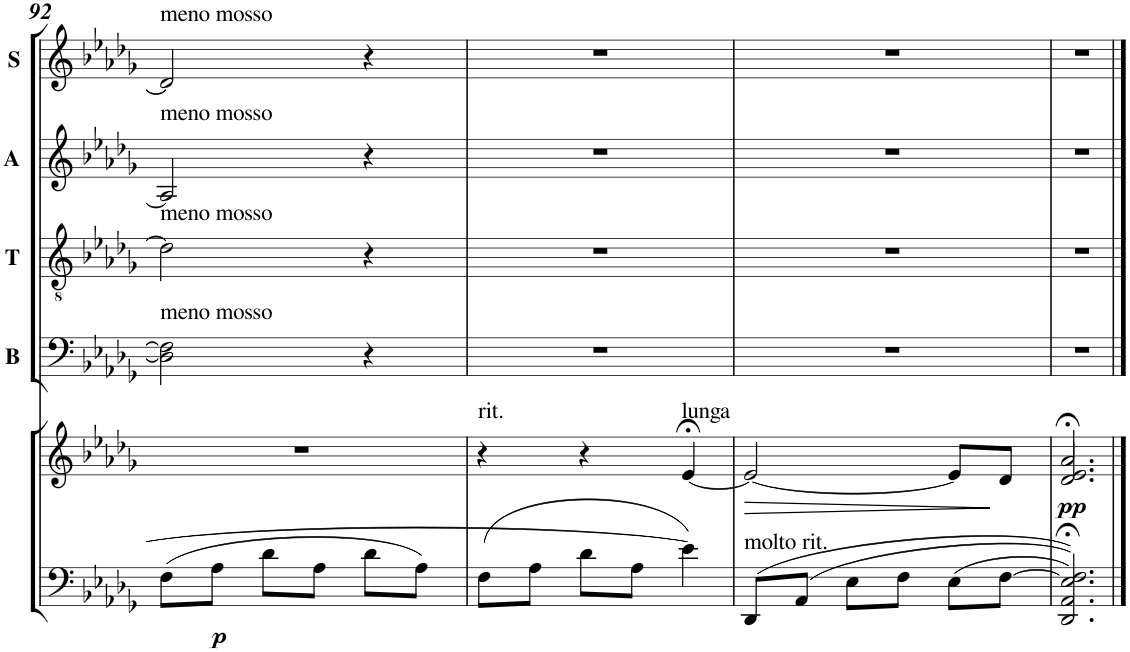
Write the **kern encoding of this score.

**kern	**dynam	**kern	**dynam	**kern	**kern	**kern	**kern
*part6	*part6	*part5	*part5	*part4	*part3	*part2	*part1
*staff6	*staff6	*staff5	*staff5	*staff4	*staff3	*staff2	*staff1
*I"P2	*	*I"P1	*	*I"Basso	*I"Tenor	*I"Alto	*I"Soprano
*	*	*	*	*I'B	*I'T	*I'A	*I'S
!!LO:PB:g=z
*clefF4	*	*clefG2	*	*clefF4	*clefGv2	*clefG2	*clefG2
*k[b-e-a-d-g-]	*	*k[b-e-a-d-g-]	*	*k[b-e-a-d-g-]	*k[b-e-a-d-g-]	*k[b-e-a-d-g-]	*k[b-e-a-d-g-]
*M3/4	*	*M3/4	*	*M3/4	*M3/4	*M3/4	*M3/4
=92	=92	=92	=92	=92	=92	=92	=92
!	!	!	!	!	!	!	!LO:TX:a:t=meno mosso
!	!	!	!	!	!	!LO:TX:a:t=meno mosso	!
!	!	!	!	!	!LO:TX:a:t=meno mosso	!	!
!	!	!	!	!LO:TX:a:t=meno mosso	!	!	!
(8F\L	.	2.r	.	2D-\] 2F\]	2d-\]	2A-/]	2d-/]
!	!LO:DY:b	!	!	!	!	!	!
8A-\J	p	.	.	.	.	.	.
8d-\L	.	.	.	.	.	.	.
8A-\J	.	.	.	.	.	.	.
8d-\L	.	.	.	4r	4r	4r	4r
8A-\J)	.	.	.	.	.	.	.
=93	=93	=93	=93	=93	=93	=93	=93
!	!	!LO:TX:a:t=rit.	!	!	!	!	!
(8F\L	.	4r	.	2.r	2.r	2.r	2.r
8A-\J	.	.	.	.	.	.	.
8d-\L	.	4r	.	.	.	.	.
8A-\J	.	.	.	.	.	.	.
!	!	!LO:TX:a:t=lunga	!	!	!	!	!
4e-\])	.	[4e->/	.	.	.	.	.
=94	=94	=94	=94	=94	=94	=94	=94
!LO:TX:a:t=molto rit.	!	!	!	!	!	!	!
!	!	!	!LO:HP:b	!	!	!	!
(8DD-/L	.	2e-/_	>	2.r	2.r	2.r	2.r
(8AA-/J	.	.	.	.	.	.	.
8E-\L	.	.	.	.	.	.	.
8F\J	.	.	.	.	.	.	.
(8E-\L	.	8e-/L]	.	.	.	.	.
[8F\J	.	8d-/J	]	.	.	.	.
=95	=95	=95	=95	=95	=95	=95	=95
*	*	*^	*	*	*	*	*
!	!	!	!	!LO:DY:b	!	!	!	!
2.DD-/> 2.AA-/> 2.E-/> 2.F/]>)))	.	2.a-/	2.d-/> 2.e-/>	pp	2.r	2.r	2.r	2.r
*	*	*v	*v	*	*	*	*	*
==	==	==	==	==	==	==	==
*-	*-	*-	*-	*-	*-	*-	*-
